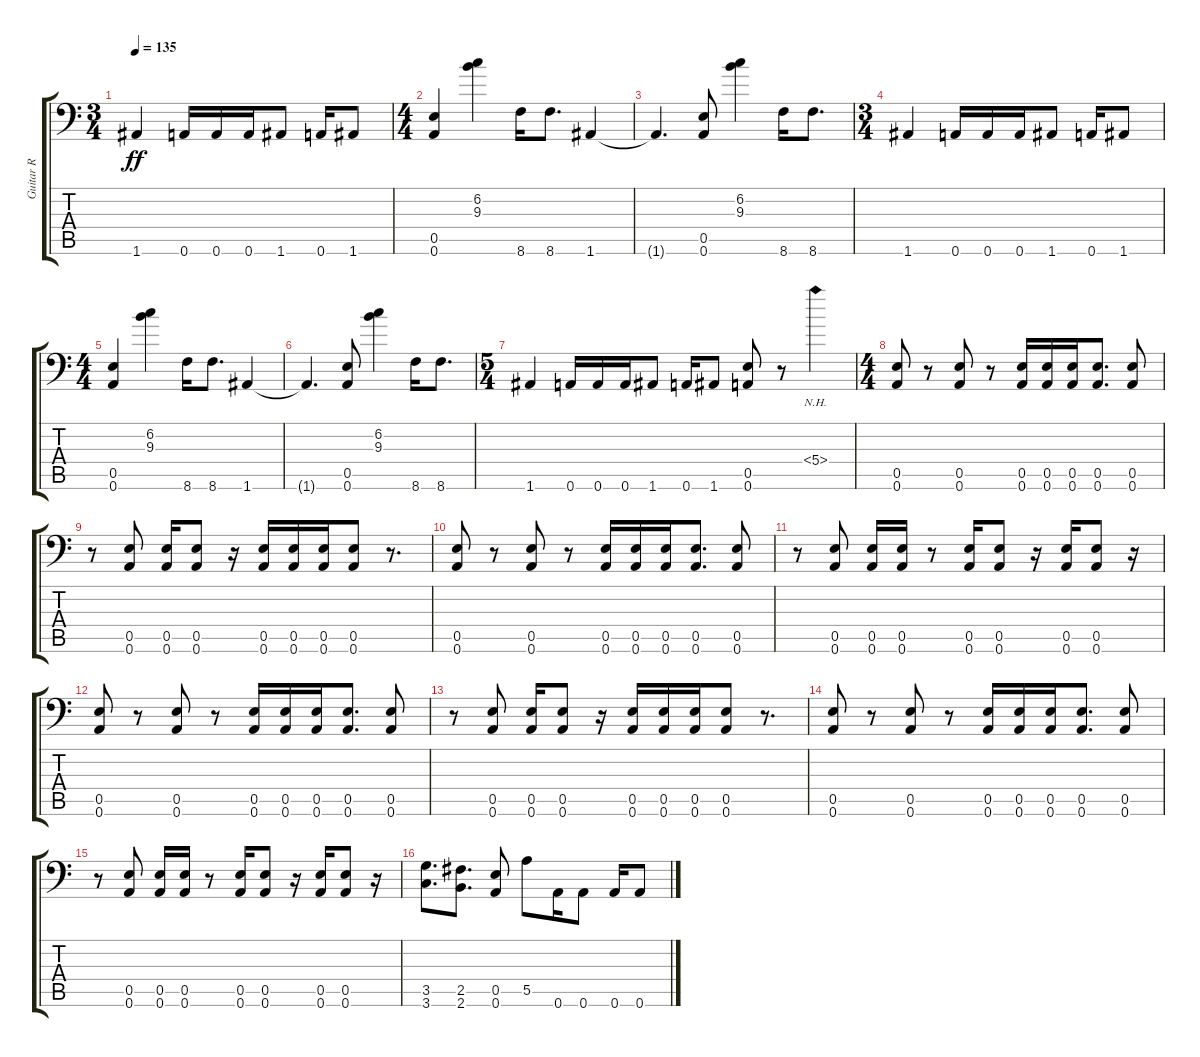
\track ("Guitar R" "Guitar R") {instrument distortionguitar}
\staff {score tabs}
\tuning (B3 Gb3 D3 A2 E2 A1) {hide}
\ts (3 4)
\tempo 135
\clef f4
\ks c
1.6.4{dy ff} 0.6.16 0.6.16 0.6.16 1.6.8 0.6.16 1.6.8 |
\ts (4 4)
(0.5 0.6).4 (6.2 9.3).4 8.6.16 8.6.8{d} 1.6.4 |
1.6{t}.4{d} (0.5 0.6).8 (6.2 9.3).4 8.6.16 8.6.8{d} |
\ts (3 4)
1.6.4 0.6.16 0.6.16 0.6.16 1.6.8 0.6.16 1.6.8 |
\ts (4 4)
(0.5 0.6).4 (6.2 9.3).4 8.6.16 8.6.8{d} 1.6.4 |
1.6{t}.4{d} (0.5 0.6).8 (6.2 9.3).4 8.6.16 8.6.8{d} |
\ts (5 4)
1.6.4 0.6.16 0.6.16 0.6.16 1.6.8 0.6.16 1.6.8 (0.5 0.6).8 r.8 5.4{nh}.4 |
\ts (4 4)
(0.5 0.6).8 r.8 (0.5 0.6).8 r.8 (0.5 0.6).16 (0.5 0.6).16 (0.5 0.6).16 (0.5 0.6).8{d} (0.5 0.6).8 |
r.8 (0.5 0.6).8 (0.5 0.6).16 (0.5 0.6).8 r.16 (0.5 0.6).16 (0.5 0.6).16 (0.5 0.6).16 (0.5 0.6).8 r.8{d} |
(0.5 0.6).8 r.8 (0.5 0.6).8 r.8 (0.5 0.6).16 (0.5 0.6).16 (0.5 0.6).16 (0.5 0.6).8{d} (0.5 0.6).8 |
r.8 (0.5 0.6).8 (0.5 0.6).16 (0.5 0.6).16 r.8 (0.5 0.6).16 (0.5 0.6).8 r.16 (0.5 0.6).16 (0.5 0.6).8 r.16 |
(0.5 0.6).8 r.8 (0.5 0.6).8 r.8 (0.5 0.6).16 (0.5 0.6).16 (0.5 0.6).16 (0.5 0.6).8{d} (0.5 0.6).8 |
r.8 (0.5 0.6).8 (0.5 0.6).16 (0.5 0.6).8 r.16 (0.5 0.6).16 (0.5 0.6).16 (0.5 0.6).16 (0.5 0.6).8 r.8{d} |
(0.5 0.6).8 r.8 (0.5 0.6).8 r.8 (0.5 0.6).16 (0.5 0.6).16 (0.5 0.6).16 (0.5 0.6).8{d} (0.5 0.6).8 |
r.8 (0.5 0.6).8 (0.5 0.6).16 (0.5 0.6).16 r.8 (0.5 0.6).16 (0.5 0.6).8 r.16 (0.5 0.6).16 (0.5 0.6).8 r.16 |
(3.5 3.6).8{d} (2.5 2.6).8{d} (0.5 0.6).8 5.5.8 0.6.16 0.6.8 0.6.16 0.6.8
